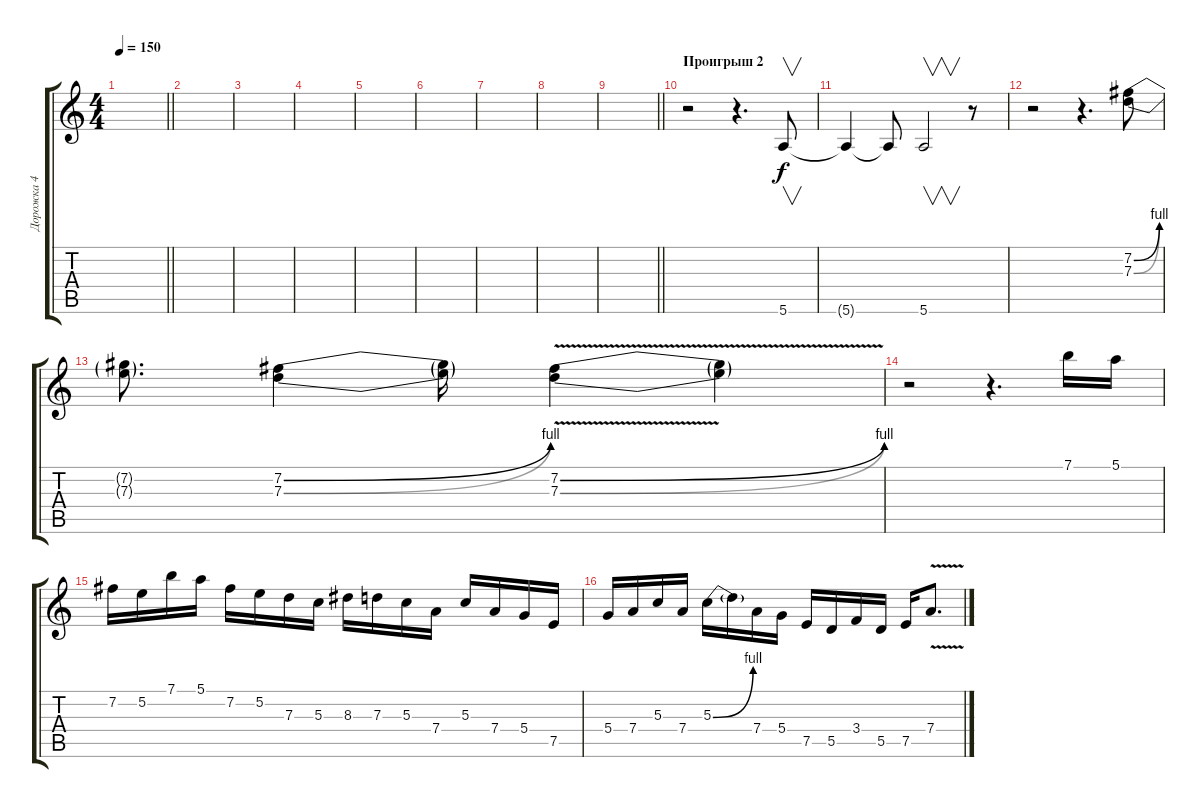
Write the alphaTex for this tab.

\track ("Дорожка 4" "Дорожка 4") {mute instrument distortionguitar}
\staff {score tabs}
\tuning (E4 B3 G3 D3 A2 E2) {hide}
\ts (4 4)
\tempo 150
\clef g2
\barLineRight lightlight
\ks c
|
|
|
|
|
|
|
|
\barLineRight lightlight
|
\section ("" "Проигрыш 2")
r.2 r.4{d} 5.6.8{v} |
5.6{t}.4 5.6{t}.8 5.6.2{v} r.8 |
r.2 r.4{d} (7.2{be (bend 0 0 60 4)} 7.3{be (bend 0 0 60 4)}).8 |
(7.2{t} 7.3{t}).8{d} (7.2{be (bend 0 0 60 4)} 7.3{be (bend 0 0 60 4)}).4 (7.2{t} 7.3{t}).16 (7.2{be (bend 0 0 60 4) v} 7.3{be (bend 0 0 60 4) v}).4 (7.2{t} 7.3{t}).4 |
r.2 r.4{d} 7.1.16 5.1.16 |
7.2.16 5.2.16 7.1.16 5.1.16 7.2.16 5.2.16 7.3.16 5.3.16 8.3.16 7.3.16 5.3.16 7.4.16 5.3.16 7.4.16 5.4.16 7.5.16 |
5.4.16 7.4.16 5.3.16 7.4.16 5.3{be (bend 0 0 60 4)}.16 5.3{t}.16 7.4.16 5.4.16 7.5.16 5.5.16 3.4.16 5.5.16 7.5.16 7.4{v}.8{d}
